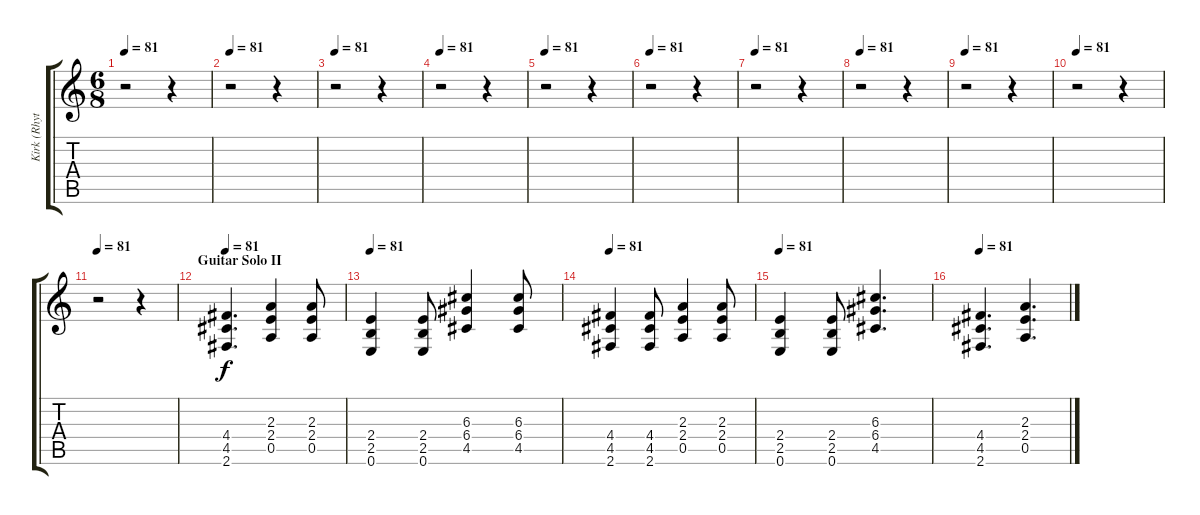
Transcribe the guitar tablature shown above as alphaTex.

\track ("Kirk (Rhythm Guitar)" "Kirk (Rhyt") {instrument distortionguitar}
\staff {score tabs}
\tuning (E4 B3 G3 D3 A2 E2) {hide}
\ts (6 8)
\tempo 81
\clef g2
\ks c
r.2{dy f} r.4 |
\tempo 81
r.2 r.4 |
\tempo 81
r.2 r.4 |
\tempo 81
r.2 r.4 |
\tempo 81
r.2 r.4 |
\tempo 81
r.2 r.4 |
\tempo 81
r.2 r.4 |
\tempo 81
r.2 r.4 |
\tempo 81
r.2 r.4 |
\tempo 81
r.2 r.4 |
\tempo 81
r.2 r.4 |
\section ("" "Guitar Solo II")
\tempo 81
(4.4 4.5 2.6).4{d volume 11} (2.3 2.4 0.5).4 (2.3 2.4 0.5).8 |
\tempo 81
(2.4 2.5 0.6).4 (2.4 2.5 0.6).8 (6.3 6.4 4.5).4 (6.3 6.4 4.5).8 |
\tempo 81
(4.4 4.5 2.6).4 (4.4 4.5 2.6).8 (2.3 2.4 0.5).4 (2.3 2.4 0.5).8 |
\tempo 81
(2.4 2.5 0.6).4 (2.4 2.5 0.6).8 (6.3 6.4 4.5).4{d} |
\tempo 81
(4.4 4.5 2.6).4{d} (2.3 2.4 0.5).4{d}
